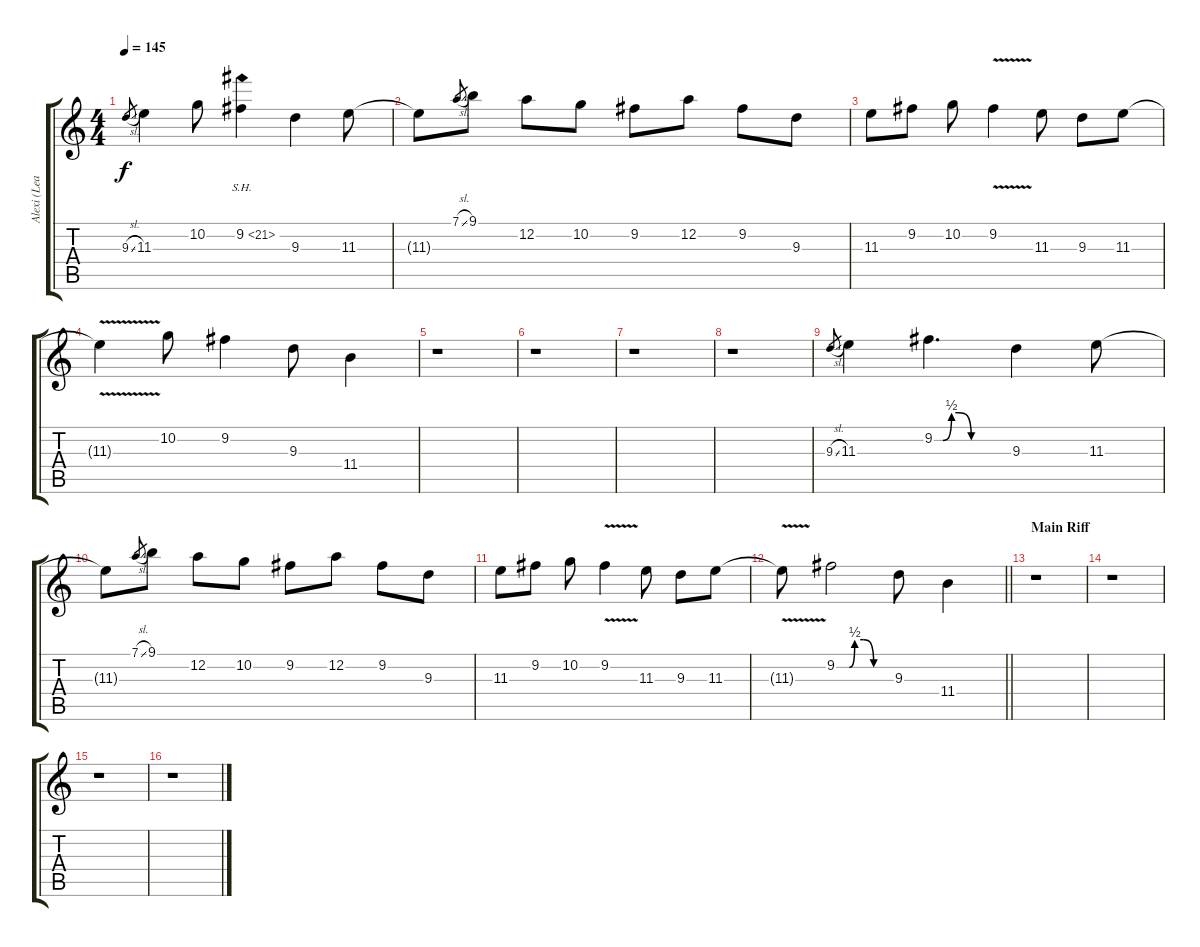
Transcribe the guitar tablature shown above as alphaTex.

\track ("Alexi (Lead Guitar)" "Alexi (Lea") {instrument distortionguitar}
\staff {score tabs}
\tuning (D4 A3 F3 C3 G2 D2) {hide}
\ts (4 4)
\tempo 145
\clef g2
\ks c
9.3{sl}.8{gr dy f} 11.3.4{volume 15 balance 8 instrument distortionguitar} 10.2.8 9.2{sh 12}.4 9.3.4 11.3.8 |
11.3{t}.8 7.1{sl}.8{gr} 9.1.8 12.2.8 10.2.8 9.2.8 12.2.8 9.2.8 9.3.8 |
11.3.8 9.2.8 10.2.8 9.2{v}.4 11.3.8 9.3.8 11.3.8 |
11.3{v t}.4 10.2.8 9.2.4 9.3.8 11.4.4 |
r.1 |
r.1 |
r.1 |
r.1 |
9.3{sl}.8{gr} 11.3.4 9.2{be (custom 0 0 7 0 14 2 20 2 30 0 60 0)}.4{d} 9.3.4 11.3.8 |
11.3{t}.8 7.1{sl}.8{gr} 9.1.8 12.2.8 10.2.8 9.2.8 12.2.8 9.2.8 9.3.8 |
11.3.8 9.2.8 10.2.8 9.2{v}.4 11.3.8 9.3.8 11.3.8 |
\barLineRight lightlight
11.3{v t}.8 9.2{be (custom 0 0 14 0 20 2 30 2 41 0 60 0)}.2 9.3.8 11.4.4 |
\section ("" "Main Riff")
r.1 |
r.1 |
r.1 |
r.1
